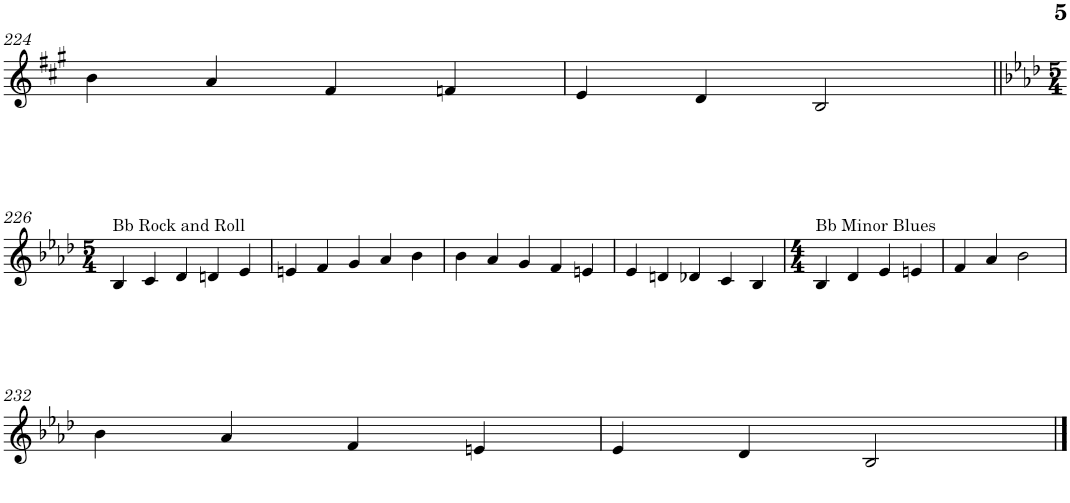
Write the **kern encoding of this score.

**kern
*part1
*staff1
*I"Alto Saxophone
*I'A. Sax.
!!LO:PB:g=z
*clefG2
*Trd5c9
*k[f#c#g#]
*M4/4
=224
4b\
4a/
4f#/
4fn/
=225
4e/
4d/
2B/
!!LO:LB:g=z
=226||
*k[b-e-a-d-]
*M5/4
!LO:TX:a:t=Bb Rock and Roll
4B-/
4c/
4d-/
4dn/
4e-/
=227
4en/
4f/
4g/
4a-/
4b-\
=228
4b-\
4a-/
4g/
4f/
4en/
=229
4e-/
4dn/
4d-X/
4c/
4B-/
=230
*M4/4
!LO:TX:a:t=Bb Minor Blues
4B-/
4d-/
4e-/
4en/
=231
4f/
4a-/
2b-\
!!LO:LB:g=z
=232
4b-\
4a-/
4f/
4en/
=233
4e-/
4d-/
2B-/
==
*-
